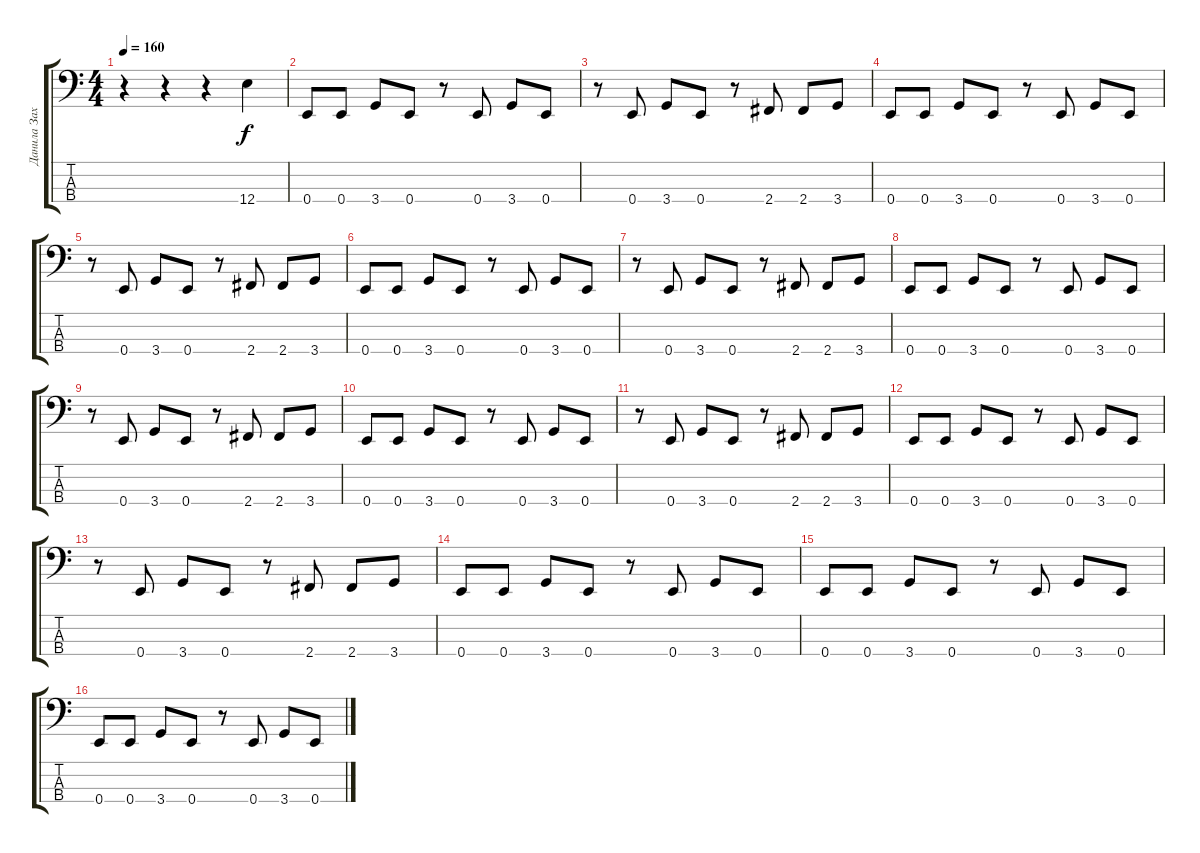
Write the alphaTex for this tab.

\track ("Данила Захаренков" "Данила Зах") {instrument electricbasspick}
\staff {score tabs}
\tuning (G2 D2 A1 E1) {hide}
\ts (4 4)
\tempo 160
\clef f4
\ks c
r.4{dy f instrument electricbasspick} r.4 r.4 12.4.4 |
0.4.8 0.4.8 3.4.8 0.4.8 r.8 0.4.8 3.4.8 0.4.8 |
r.8 0.4.8 3.4.8 0.4.8 r.8 2.4.8 2.4.8 3.4.8 |
0.4.8 0.4.8 3.4.8 0.4.8 r.8 0.4.8 3.4.8 0.4.8 |
r.8 0.4.8 3.4.8 0.4.8 r.8 2.4.8 2.4.8 3.4.8 |
0.4.8 0.4.8 3.4.8 0.4.8 r.8 0.4.8 3.4.8 0.4.8 |
r.8 0.4.8 3.4.8 0.4.8 r.8 2.4.8 2.4.8 3.4.8 |
0.4.8 0.4.8 3.4.8 0.4.8 r.8 0.4.8 3.4.8 0.4.8 |
r.8 0.4.8 3.4.8 0.4.8 r.8 2.4.8 2.4.8 3.4.8 |
0.4.8 0.4.8 3.4.8 0.4.8 r.8 0.4.8 3.4.8 0.4.8 |
r.8 0.4.8 3.4.8 0.4.8 r.8 2.4.8 2.4.8 3.4.8 |
0.4.8 0.4.8 3.4.8 0.4.8 r.8 0.4.8 3.4.8 0.4.8 |
r.8 0.4.8 3.4.8 0.4.8 r.8 2.4.8 2.4.8 3.4.8 |
0.4.8 0.4.8 3.4.8 0.4.8 r.8 0.4.8 3.4.8 0.4.8 |
0.4.8 0.4.8 3.4.8 0.4.8 r.8 0.4.8 3.4.8 0.4.8 |
0.4.8 0.4.8 3.4.8 0.4.8 r.8 0.4.8 3.4.8 0.4.8
